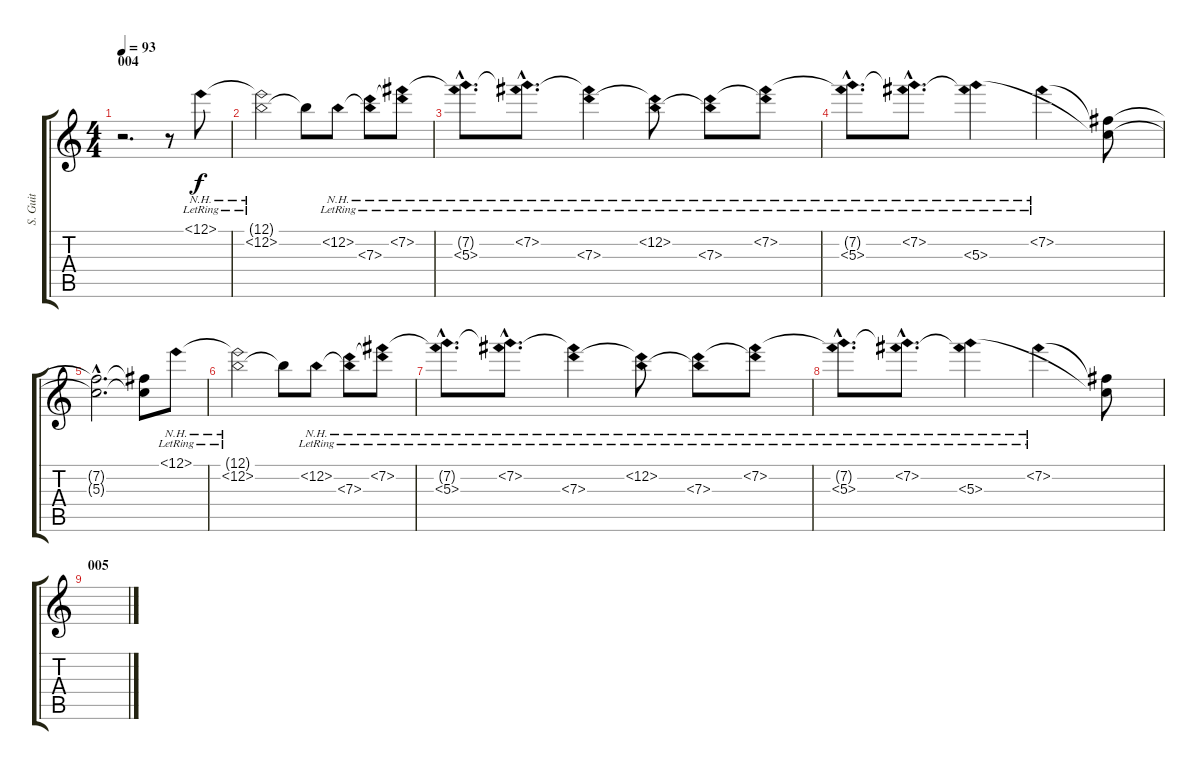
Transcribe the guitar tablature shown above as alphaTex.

\track ("S. Guit" "S. Guit") {instrument acousticguitarsteel}
\staff {score tabs}
\tuning (E4 B3 G3 D3 A2 E2) {hide}
\ts (4 4)
\section ("" "004")
\tempo 93
\clef g2
\ks c
r.2{d dy f} r.8 12.1{nh lr}.8 |
(12.1{nh t} 12.2{nh lr}).2 12.2{t}.8 12.2{nh lr}.8 (12.2{nh t} 7.3{nh lr}).8 (7.2{nh lr} 7.3{nh t}).8 |
(7.2{nh hac t} 5.3{nh hac lr}).8{d} (7.2{nh hac lr} 5.3{nh hac t}).8{d} (7.2{nh t} 7.3{nh lr}).4 (12.2{nh lr} 7.3{nh t}).8 (12.2{nh t} 7.3{nh lr}).8 (7.2{nh lr} 7.3{nh t}).8 |
(7.2{nh hac t} 5.3{nh hac lr}).8{d} (7.2{nh hac lr} 5.3{nh hac t}).8{d} (7.2{nh t} 5.3{nh lr}).4 7.2{nh lr}.4 (7.2{t} 5.3{t}).8 |
(7.2{hac t} 5.3{hac t}).2{d} (7.2{t} 5.3{t}).8 12.1{nh lr}.8 |
(12.1{nh t} 12.2{nh lr}).2 12.2{t}.8 12.2{nh lr}.8 (12.2{nh t} 7.3{nh lr}).8 (7.2{nh lr} 7.3{nh t}).8 |
(7.2{nh hac t} 5.3{nh hac lr}).8{d} (7.2{nh hac lr} 5.3{nh hac t}).8{d} (7.2{nh t} 7.3{nh lr}).4 (12.2{nh lr} 7.3{nh t}).8 (12.2{nh t} 7.3{nh lr}).8 (7.2{nh lr} 7.3{nh t}).8 |
(7.2{nh hac t} 5.3{nh hac lr}).8{d} (7.2{nh hac lr} 5.3{nh hac t}).8{d} (7.2{nh t} 5.3{nh lr}).4 7.2{nh lr}.4 (7.2{t} 5.3{t}).8 |
\section ("" "005")
